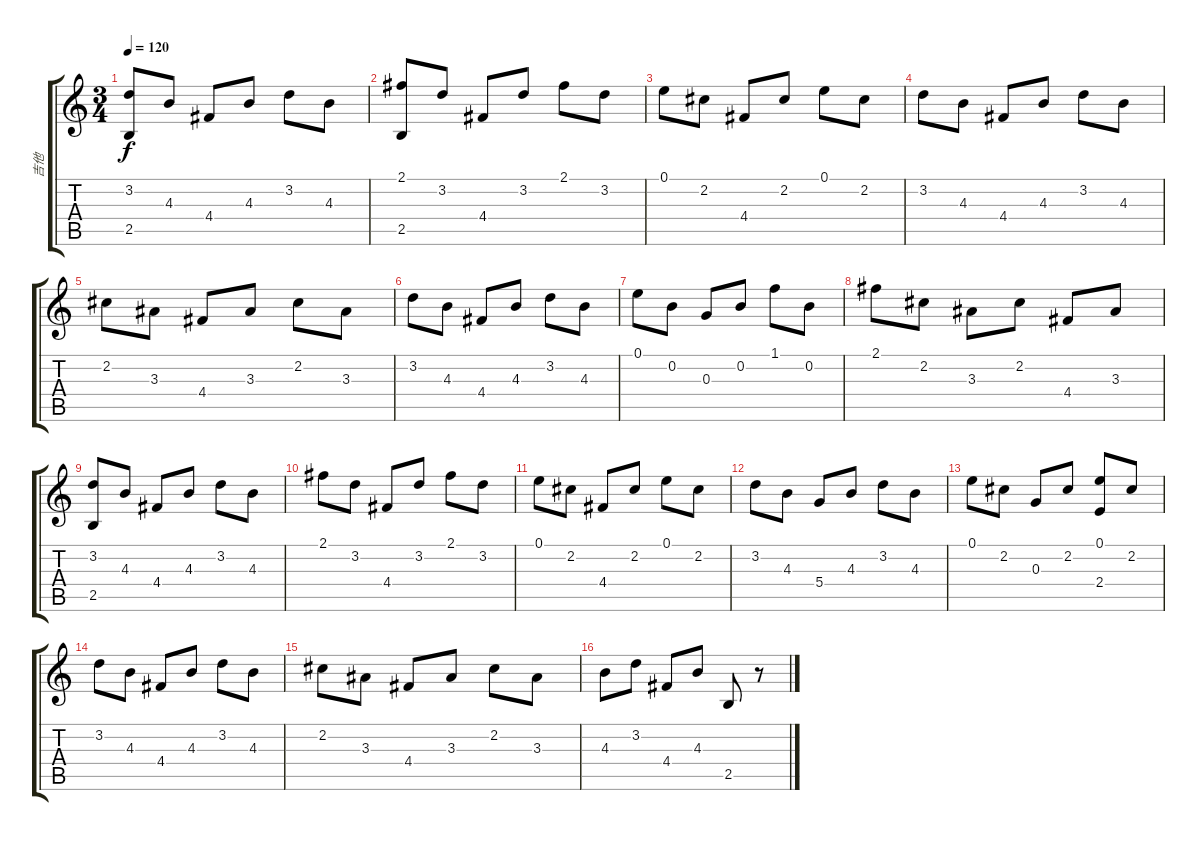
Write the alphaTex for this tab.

\track ("吉他" "吉他") {instrument acousticguitarnylon}
\staff {score tabs}
\tuning (E4 B3 G3 D3 A2 E2) {hide}
\ts (3 4)
\tempo 120
\clef g2
\ks c
(3.2 2.5).8{dy f instrument acousticguitarnylon} 4.3.8 4.4.8 4.3.8 3.2.8 4.3.8 |
(2.1 2.5).8 3.2.8 4.4.8 3.2.8 2.1.8 3.2.8 |
0.1.8 2.2.8 4.4.8 2.2.8 0.1.8 2.2.8 |
3.2.8 4.3.8 4.4.8 4.3.8 3.2.8 4.3.8 |
2.2.8 3.3.8 4.4.8 3.3.8 2.2.8 3.3.8 |
3.2.8 4.3.8 4.4.8 4.3.8 3.2.8 4.3.8 |
0.1.8 0.2.8 0.3.8 0.2.8 1.1.8 0.2.8 |
2.1.8 2.2.8 3.3.8 2.2.8 4.4.8 3.3.8 |
(3.2 2.5).8 4.3.8 4.4.8 4.3.8 3.2.8 4.3.8 |
2.1.8 3.2.8 4.4.8 3.2.8 2.1.8 3.2.8 |
0.1.8 2.2.8 4.4.8 2.2.8 0.1.8 2.2.8 |
3.2.8 4.3.8 5.4.8 4.3.8 3.2.8 4.3.8 |
0.1.8 2.2.8 0.3.8 2.2.8 (0.1 2.4).8 2.2.8 |
3.2.8 4.3.8 4.4.8 4.3.8 3.2.8 4.3.8 |
2.2.8 3.3.8 4.4.8 3.3.8 2.2.8 3.3.8 |
4.3.8 3.2.8 4.4.8 4.3.8 2.5.8 r.8
